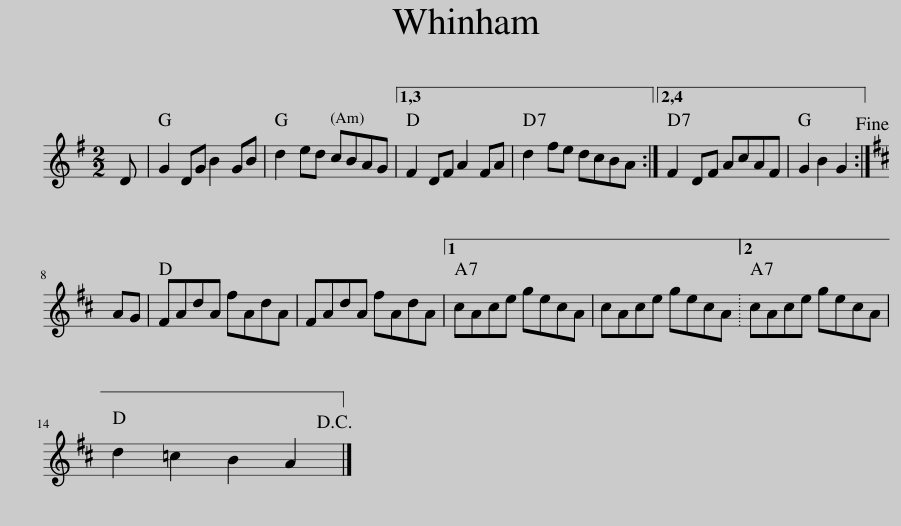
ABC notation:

X:1
L:1/8
M:2/2
I:linebreak $
K:G
V:1 treble
V:1
 D | G2 DG B2 GB | d2 ed cBAG |1,3 F2 DF A2 FA | d2 fe dcBA :|2,4 %5
 F2 DF AcAF | G2 B2 G2!fine! :|$[K:D] AG | FAdA fAdA | FAdA fAdA |1 %10
 cAce gecA | cAce gecA ||2 cAce gecA |$ d2 =c2 B2 A2!D.C.! |] %14
